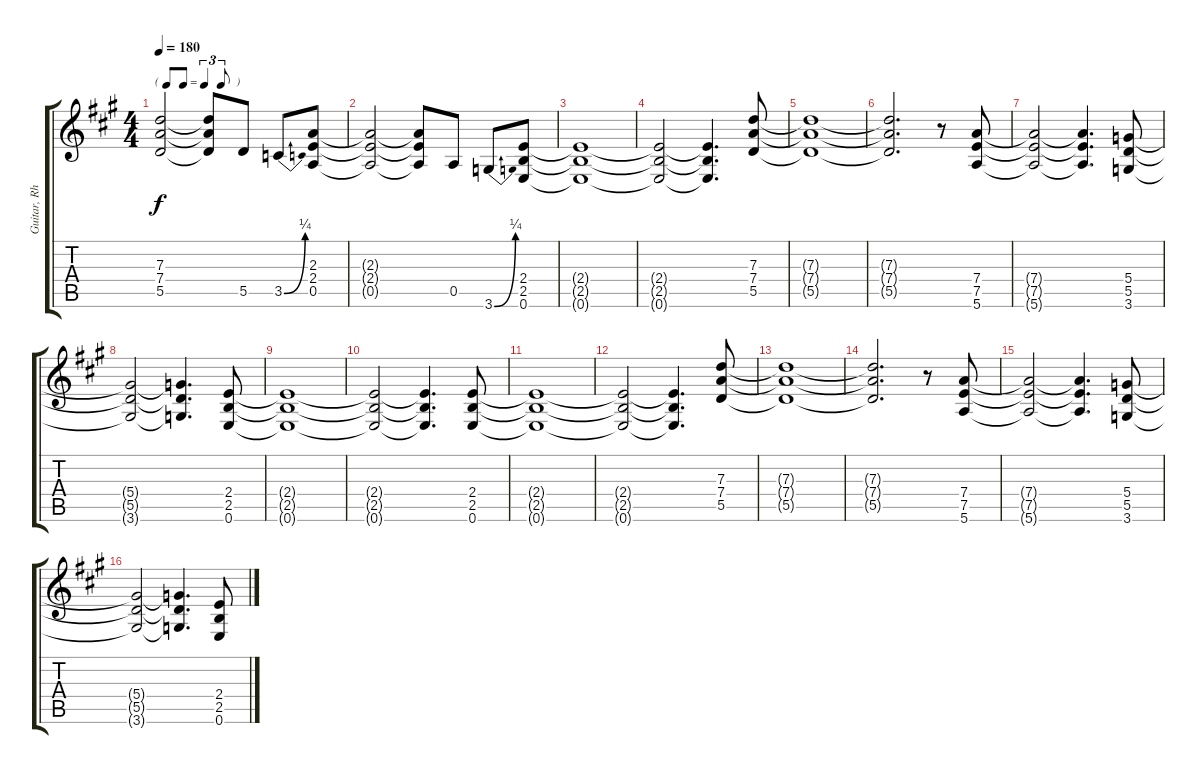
\track ("Guitar, Rhythm" "Guitar, Rh") {instrument distortionguitar}
\staff {score tabs}
\tuning (E4 B3 G3 D3 A2 E2) {hide}
\ts (4 4)
\tf triplet8th
\tempo 180
\clef g2
\ks a
(7.3{t} 7.4{t} 5.5{t}).2{dy f} (7.3{t} 7.4{t} 5.5{t}).8 5.5.8 3.5{be (bend 0 0 60 1)}.8 (2.3 2.4 0.5).8 |
(2.3{t} 2.4{t} 0.5{t}).2 (2.3{t} 2.4{t} 0.5{t}).8 0.5.8 3.6{be (bend 0 0 60 1)}.8 (2.4 2.5 0.6).8 |
(2.4{t} 2.5{t} 0.6{t}).1 |
(2.4{t} 2.5{t} 0.6{t}).2 (2.4{t} 2.5{t} 0.6{t}).4{d} (7.3 7.4 5.5).8 |
(7.3{t} 7.4{t} 5.5{t}).1 |
(7.3{t} 7.4{t} 5.5{t}).2{d} r.8 (7.4 7.5 5.6).8 |
(7.4{t} 7.5{t} 5.6{t}).2 (7.4{t} 7.5{t} 5.6{t}).4{d} (5.4 5.5 3.6).8 |
(5.4{t} 5.5{t} 3.6{t}).2 (5.4{t} 5.5{t} 3.6{t}).4{d} (2.4 2.5 0.6).8 |
(2.4{t} 2.5{t} 0.6{t}).1 |
(2.4{t} 2.5{t} 0.6{t}).2 (2.4{t} 2.5{t} 0.6{t}).4{d} (2.4 2.5 0.6).8 |
(2.4{t} 2.5{t} 0.6{t}).1 |
(2.4{t} 2.5{t} 0.6{t}).2 (2.4{t} 2.5{t} 0.6{t}).4{d} (7.3 7.4 5.5).8 |
(7.3{t} 7.4{t} 5.5{t}).1 |
(7.3{t} 7.4{t} 5.5{t}).2{d} r.8 (7.4 7.5 5.6).8 |
(7.4{t} 7.5{t} 5.6{t}).2 (7.4{t} 7.5{t} 5.6{t}).4{d} (5.4 5.5 3.6).8 |
(5.4{t} 5.5{t} 3.6{t}).2 (5.4{t} 5.5{t} 3.6{t}).4{d} (2.4 2.5 0.6).8
